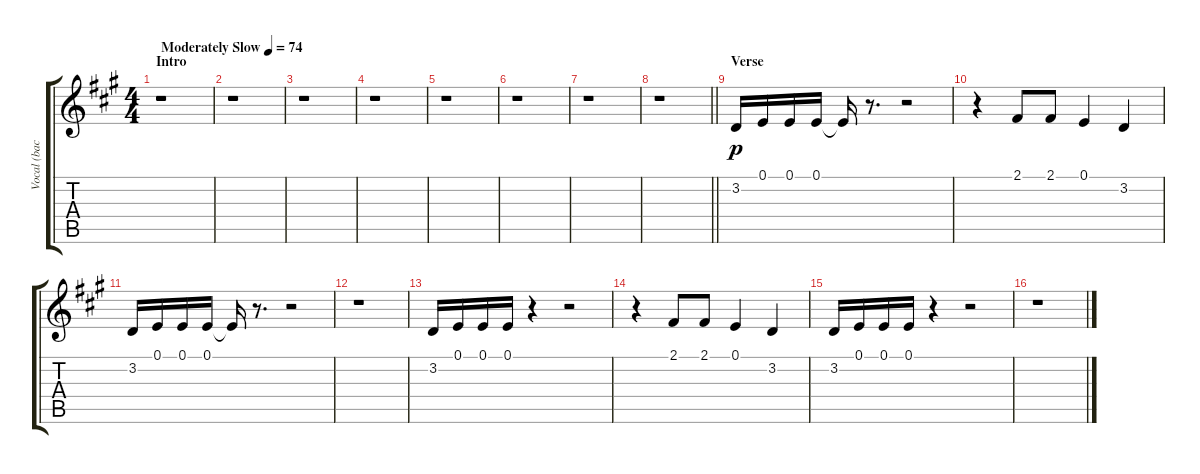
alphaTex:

\track ("Vocal (backup)" "Vocal (bac") {instrument rockorgan}
\staff {score tabs}
\tuning (E4 B3 G3 D3 A2 E2) {hide}
\ts (4 4)
\section ("" "Intro")
\tempo (74 "Moderately Slow")
\clef g2
\ks a
r.1{dy p instrument rockorgan} |
r.1 |
r.1 |
r.1 |
r.1 |
r.1 |
r.1 |
\barLineRight lightlight
r.1 |
\section ("" "Verse")
3.2.16 0.1.16 0.1.16 0.1.16 0.1{t}.16 r.8{d} r.2 |
r.4 2.1.8 2.1.8 0.1.4 3.2.4 |
3.2.16 0.1.16 0.1.16 0.1.16 0.1{t}.16 r.8{d} r.2 |
r.1 |
3.2.16 0.1.16 0.1.16 0.1.16 r.4 r.2 |
r.4 2.1.8 2.1.8 0.1.4 3.2.4 |
3.2.16 0.1.16 0.1.16 0.1.16 r.4 r.2 |
r.1
